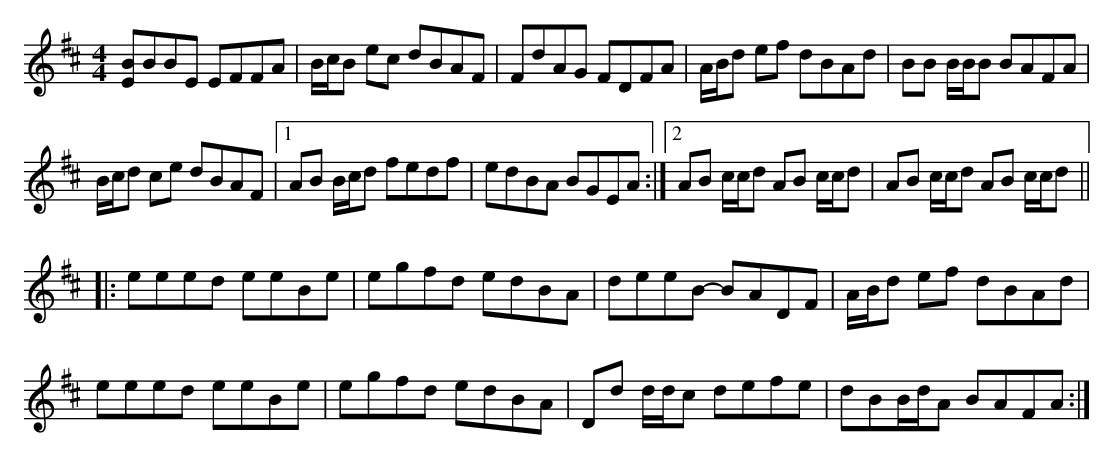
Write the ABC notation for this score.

X:1
M:4/4
K:Edor
[EB]BBE EFFA|B/c/B ec dBAF|FdAG FDFA|A/B/d ef dBAd|BB B/B/B BAFA|
B/c/d ce dBAF|1 AB B/c/d fedf|edBA BGEA:|2 AB c/c/d AB c/c/d|AB c/c/d AB c/c/d||
|:eeed eeBe|egfd edBA|deeB- BADF|A/B/d ef dBAd|
eeed eeBe|egfd edBA|Dd d/d/c defe|dBB/d/A BAFA:|
